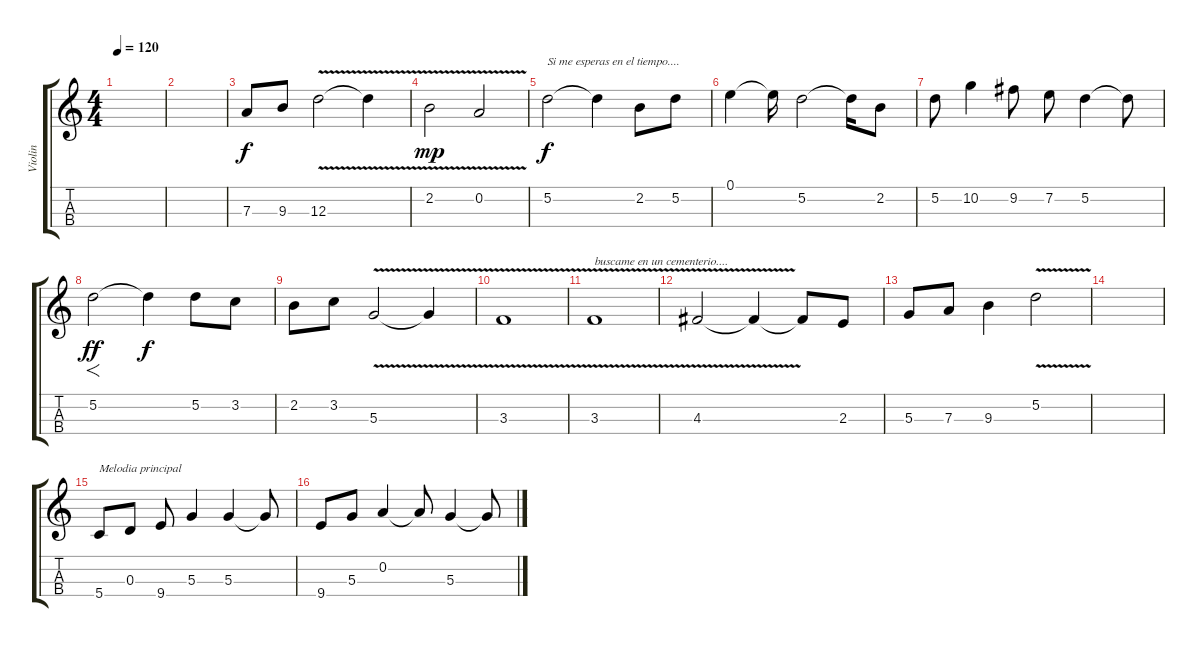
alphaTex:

\track ("Violin" "Violin") {instrument violin}
\staff {score tabs}
\tuning (E5 A4 D4 G3) {hide}
\ts (4 4)
\tempo 120
\clef g2
\ks c
|
|
7.3.8 9.3.8 12.3{v}.2 12.3{t}.4 |
2.2{v}.2{dy mp} 0.2{v}.2 |
5.2.2{txt "Si me esperas en el tiempo...." dy f volume 16} 5.2{t}.4 2.2.8 5.2.8 |
0.1.4 0.1{t}.16 5.2.2 5.2{t}.16 2.2.8 |
5.2.8 10.2.4 9.2.8 7.2.8 5.2.4 5.2{t}.8 |
5.2.2{f dy ff} 5.2{t}.4{dy f} 5.2.8 3.2.8 |
2.2.8 3.2.8 5.3{v}.2 5.3{t}.4 |
3.3{v}.1 |
3.3{v}.1{txt "buscame en un cementerio...."} |
4.3{v}.2 4.3{t}.4 4.3{t}.8 2.3.8 |
5.3.8 7.3.8 9.3.4 5.2{v}.2 |
|
5.4.8{txt "Melodia principal"} 0.3.8 9.4.8 5.3.4 5.3.4 5.3{t}.8 |
9.4.8 5.3.8 0.2.4 0.2{t}.8 5.3.4 5.3{t}.8
